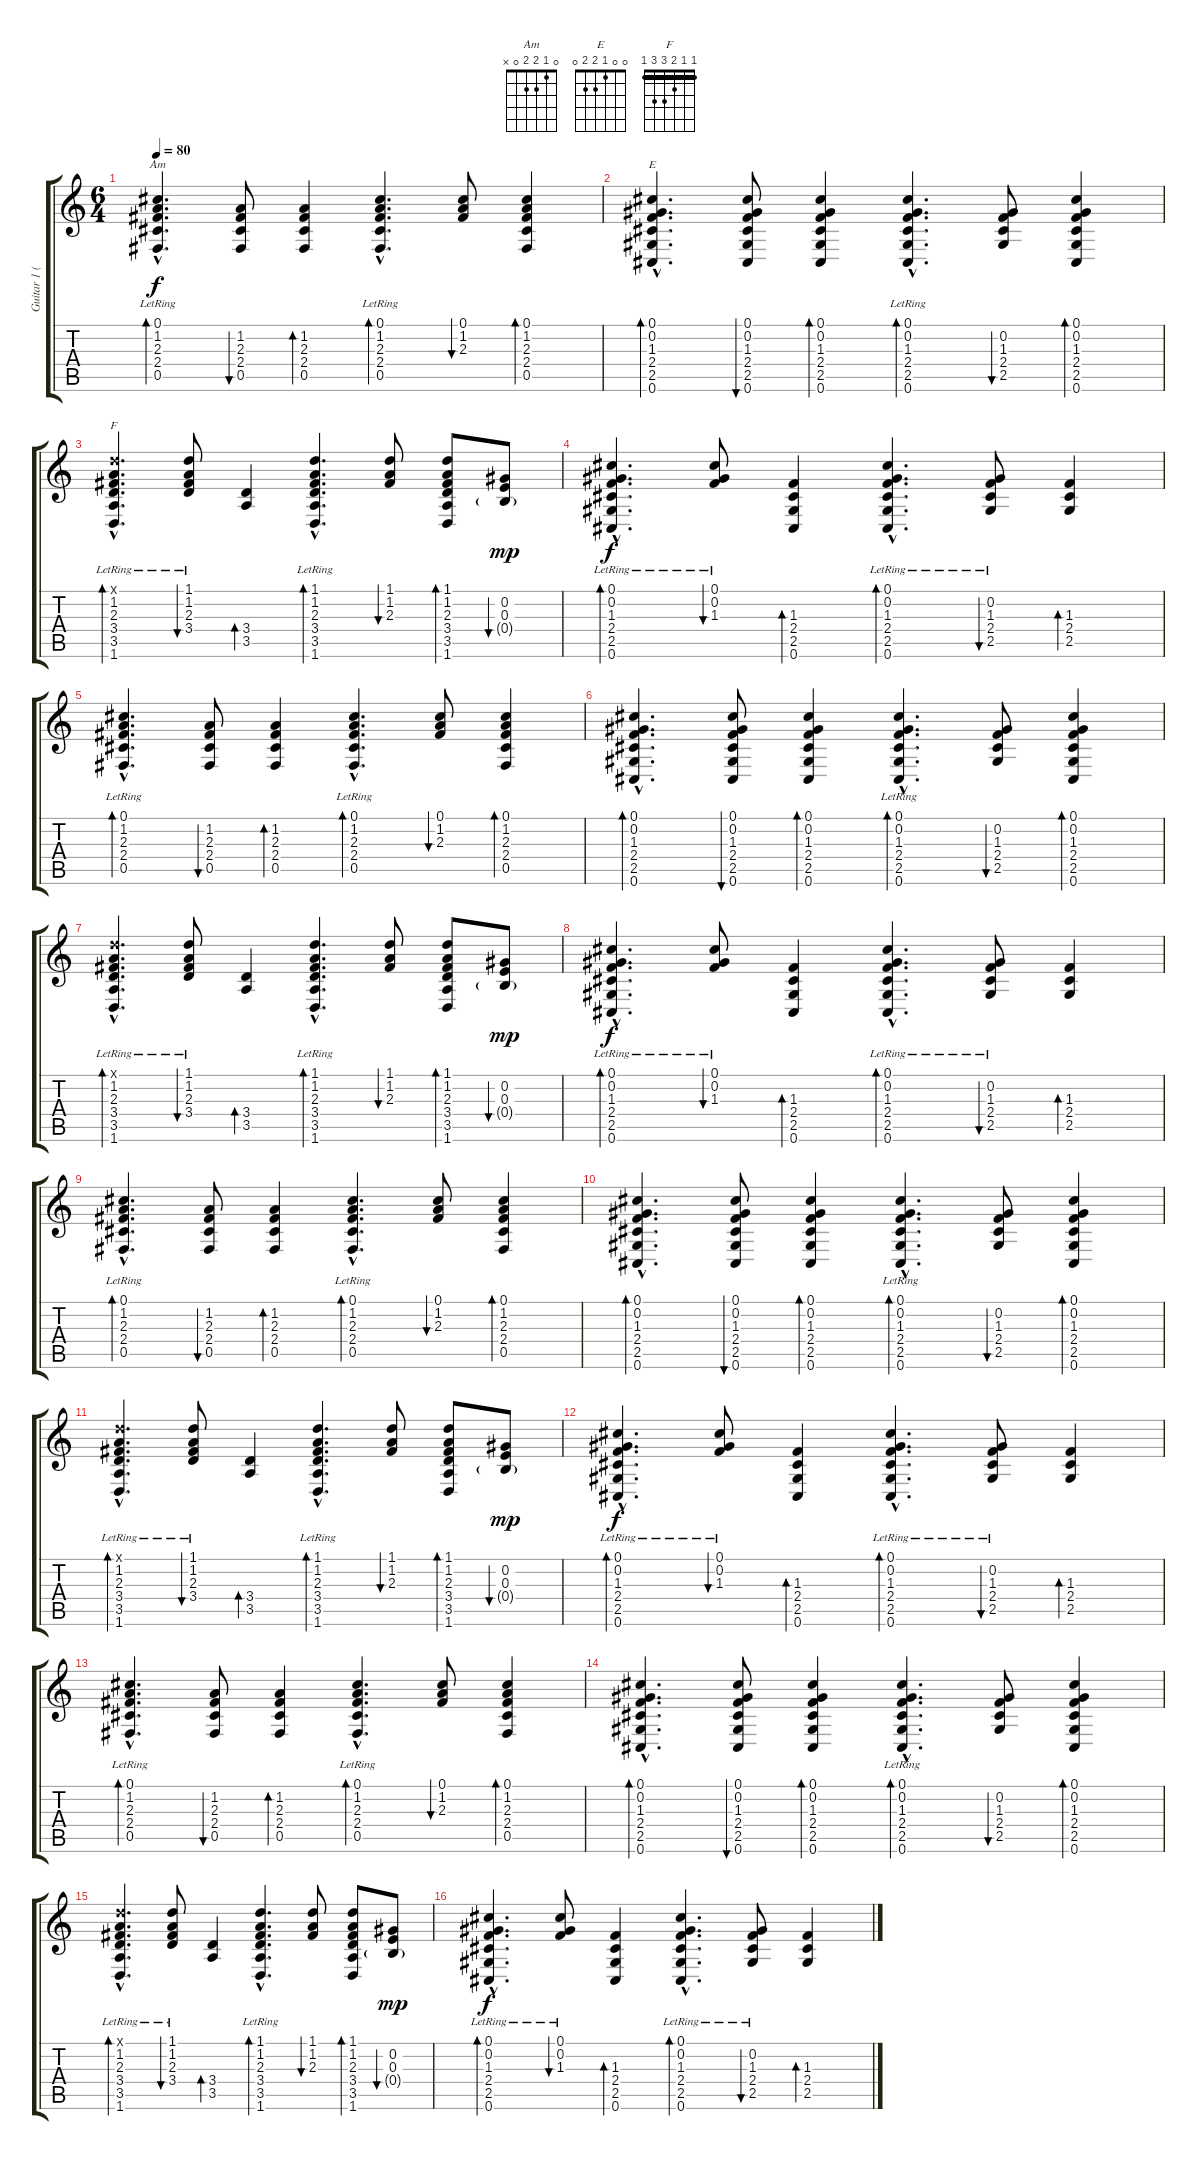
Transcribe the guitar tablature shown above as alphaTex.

\track ("Guitar 1 (Clean)" "Guitar 1 (") {instrument electricguitarclean}
\staff {score tabs}
\tuning (Db4 Ab3 E3 B2 Gb2 Db2) {hide}
\chord ("Am" 0 1 2 2 0 x)
\chord ("E" 0 0 1 2 2 0)
\chord ("F" 1 1 2 3 3 1) {barre 1}
\ts (6 4)
\tempo 80
\clef g2
\ks c
(0.1{hac lr} 1.2{hac} 2.3{hac} 2.4{hac} 0.5{hac}).4{d bd 120 ch "Am" dy f} (1.2 2.3 2.4 0.5).8{bu 30} (1.2 2.3 2.4 0.5).4{bd 30} (0.1{hac} 1.2{hac} 2.3{hac} 2.4{hac lr} 0.5{hac lr}).4{d bd 120} (0.1 1.2 2.3).8{bu 30} (0.1 1.2 2.3 2.4 0.5).4{bd 30} |
(0.1{hac} 0.2{hac} 1.3{hac} 2.4{hac} 2.5{hac} 0.6{hac}).4{d bd 120 ch "E"} (0.1 0.2 1.3 2.4 2.5 0.6).8{bu 30} (0.1 0.2 1.3 2.4 2.5 0.6).4{bd 30} (0.1{hac lr} 0.2{hac} 1.3{hac} 2.4{hac} 2.5{hac} 0.6{hac lr}).4{d bd 60} (0.2 1.3 2.4 2.5).8{bu 30} (0.1 0.2 1.3 2.4 2.5 0.6).4{bd 30} |
(1.1{hac x} 1.2{hac} 2.3{hac} 3.4{hac} 3.5{hac lr} 1.6{hac lr}).4{d bd 30 ch "F"} (1.1 1.2{lr} 2.3{lr} 3.4).8{bu 30} (3.4 3.5).4{bd 30} (1.1{hac} 1.2{hac} 2.3{hac} 3.4{hac lr} 3.5{hac lr} 1.6{hac lr}).4{d bd 60} (1.1 1.2 2.3).8{bu 30} (1.1 1.2 2.3 3.4 3.5 1.6).8{bd 30} (0.2 0.3 0.4{g}).8{bu 30 dy mp} |
(0.1{hac} 0.2{hac} 1.3{hac} 2.4{hac lr} 2.5{hac lr} 0.6{hac lr}).4{d bd 120 dy f} (0.1{lr} 0.2{lr} 1.3).8{bu 30} (1.3 2.4 2.5 0.6).4{bd 30} (0.1{hac lr} 0.2{hac} 1.3{hac} 2.4{hac} 2.5{hac} 0.6{hac lr}).4{d bd 60} (0.2{lr} 1.3 2.4 2.5).8{bu 30} (1.3 2.4 2.5).4{bd 30} |
(0.1{hac lr} 1.2{hac} 2.3{hac} 2.4{hac} 0.5{hac}).4{d bd 120} (1.2 2.3 2.4 0.5).8{bu 30} (1.2 2.3 2.4 0.5).4{bd 30} (0.1{hac} 1.2{hac} 2.3{hac} 2.4{hac lr} 0.5{hac lr}).4{d bd 120} (0.1 1.2 2.3).8{bu 30} (0.1 1.2 2.3 2.4 0.5).4{bd 30} |
(0.1{hac} 0.2{hac} 1.3{hac} 2.4{hac} 2.5{hac} 0.6{hac}).4{d bd 120} (0.1 0.2 1.3 2.4 2.5 0.6).8{bu 30} (0.1 0.2 1.3 2.4 2.5 0.6).4{bd 30} (0.1{hac lr} 0.2{hac} 1.3{hac} 2.4{hac} 2.5{hac} 0.6{hac lr}).4{d bd 60} (0.2 1.3 2.4 2.5).8{bu 30} (0.1 0.2 1.3 2.4 2.5 0.6).4{bd 30} |
(1.1{hac x} 1.2{hac} 2.3{hac} 3.4{hac} 3.5{hac lr} 1.6{hac lr}).4{d bd 30} (1.1 1.2{lr} 2.3{lr} 3.4).8{bu 30} (3.4 3.5).4{bd 30} (1.1{hac} 1.2{hac} 2.3{hac} 3.4{hac lr} 3.5{hac lr} 1.6{hac lr}).4{d bd 60} (1.1 1.2 2.3).8{bu 30} (1.1 1.2 2.3 3.4 3.5 1.6).8{bd 30} (0.2 0.3 0.4{g}).8{bu 30 dy mp} |
(0.1{hac} 0.2{hac} 1.3{hac} 2.4{hac lr} 2.5{hac lr} 0.6{hac lr}).4{d bd 120 dy f} (0.1{lr} 0.2{lr} 1.3).8{bu 30} (1.3 2.4 2.5 0.6).4{bd 30} (0.1{hac lr} 0.2{hac} 1.3{hac} 2.4{hac} 2.5{hac} 0.6{hac lr}).4{d bd 60} (0.2{lr} 1.3 2.4 2.5).8{bu 30} (1.3 2.4 2.5).4{bd 30} |
(0.1{hac lr} 1.2{hac} 2.3{hac} 2.4{hac} 0.5{hac}).4{d bd 120} (1.2 2.3 2.4 0.5).8{bu 30} (1.2 2.3 2.4 0.5).4{bd 30} (0.1{hac} 1.2{hac} 2.3{hac} 2.4{hac lr} 0.5{hac lr}).4{d bd 120} (0.1 1.2 2.3).8{bu 30} (0.1 1.2 2.3 2.4 0.5).4{bd 30} |
(0.1{hac} 0.2{hac} 1.3{hac} 2.4{hac} 2.5{hac} 0.6{hac}).4{d bd 120} (0.1 0.2 1.3 2.4 2.5 0.6).8{bu 30} (0.1 0.2 1.3 2.4 2.5 0.6).4{bd 30} (0.1{hac lr} 0.2{hac} 1.3{hac} 2.4{hac} 2.5{hac} 0.6{hac lr}).4{d bd 60} (0.2 1.3 2.4 2.5).8{bu 30} (0.1 0.2 1.3 2.4 2.5 0.6).4{bd 30} |
(1.1{hac x} 1.2{hac} 2.3{hac} 3.4{hac} 3.5{hac lr} 1.6{hac lr}).4{d bd 30} (1.1 1.2{lr} 2.3{lr} 3.4).8{bu 30} (3.4 3.5).4{bd 30} (1.1{hac} 1.2{hac} 2.3{hac} 3.4{hac lr} 3.5{hac lr} 1.6{hac lr}).4{d bd 60} (1.1 1.2 2.3).8{bu 30} (1.1 1.2 2.3 3.4 3.5 1.6).8{bd 30} (0.2 0.3 0.4{g}).8{bu 30 dy mp} |
(0.1{hac} 0.2{hac} 1.3{hac} 2.4{hac lr} 2.5{hac lr} 0.6{hac lr}).4{d bd 120 dy f} (0.1{lr} 0.2{lr} 1.3).8{bu 30} (1.3 2.4 2.5 0.6).4{bd 30} (0.1{hac lr} 0.2{hac} 1.3{hac} 2.4{hac} 2.5{hac} 0.6{hac lr}).4{d bd 60} (0.2{lr} 1.3 2.4 2.5).8{bu 30} (1.3 2.4 2.5).4{bd 30} |
(0.1{hac lr} 1.2{hac} 2.3{hac} 2.4{hac} 0.5{hac}).4{d bd 120} (1.2 2.3 2.4 0.5).8{bu 30} (1.2 2.3 2.4 0.5).4{bd 30} (0.1{hac} 1.2{hac} 2.3{hac} 2.4{hac lr} 0.5{hac lr}).4{d bd 120} (0.1 1.2 2.3).8{bu 30} (0.1 1.2 2.3 2.4 0.5).4{bd 30} |
(0.1{hac} 0.2{hac} 1.3{hac} 2.4{hac} 2.5{hac} 0.6{hac}).4{d bd 120} (0.1 0.2 1.3 2.4 2.5 0.6).8{bu 30} (0.1 0.2 1.3 2.4 2.5 0.6).4{bd 30} (0.1{hac lr} 0.2{hac} 1.3{hac} 2.4{hac} 2.5{hac} 0.6{hac lr}).4{d bd 60} (0.2 1.3 2.4 2.5).8{bu 30} (0.1 0.2 1.3 2.4 2.5 0.6).4{bd 30} |
(1.1{hac x} 1.2{hac} 2.3{hac} 3.4{hac} 3.5{hac lr} 1.6{hac lr}).4{d bd 30} (1.1 1.2{lr} 2.3{lr} 3.4).8{bu 30} (3.4 3.5).4{bd 30} (1.1{hac} 1.2{hac} 2.3{hac} 3.4{hac lr} 3.5{hac lr} 1.6{hac lr}).4{d bd 60} (1.1 1.2 2.3).8{bu 30} (1.1 1.2 2.3 3.4 3.5 1.6).8{bd 30} (0.2 0.3 0.4{g}).8{bu 30 dy mp} |
(0.1{hac} 0.2{hac} 1.3{hac} 2.4{hac lr} 2.5{hac lr} 0.6{hac lr}).4{d bd 120 dy f} (0.1{lr} 0.2{lr} 1.3).8{bu 30} (1.3 2.4 2.5 0.6).4{bd 30} (0.1{hac lr} 0.2{hac} 1.3{hac} 2.4{hac} 2.5{hac} 0.6{hac lr}).4{d bd 60} (0.2{lr} 1.3 2.4 2.5).8{bu 30} (1.3 2.4 2.5).4{bd 30}
